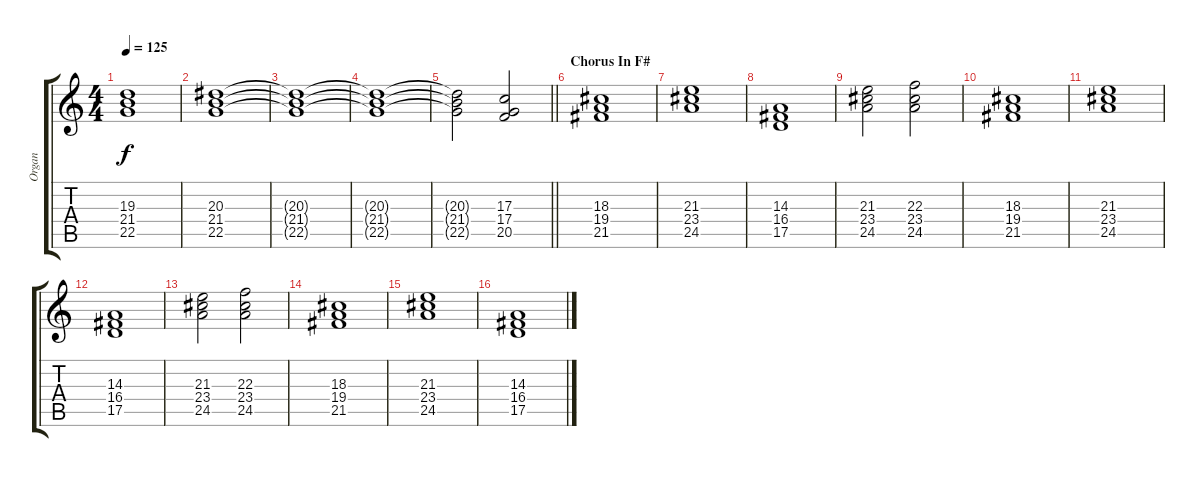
\track ("Organ" "Organ") {instrument drawbarorgan}
\staff {score tabs}
\tuning (E4 B3 G3 D3 A2 E2) {hide}
\ts (4 4)
\tempo 125
\clef g2
\ks c
(19.3 21.4 22.5).1{dy f} |
(20.3 21.4 22.5).1 |
(20.3{t} 21.4{t} 22.5{t}).1 |
(20.3{t} 21.4{t} 22.5{t}).1 |
\barLineRight lightlight
(20.3{t} 21.4{t} 22.5{t}).2 (17.3 17.4 20.5).2 |
\section ("" "Chorus In F#")
(18.3 19.4 21.5).1{volume 8} |
(21.3 23.4 24.5).1 |
(14.3 16.4 17.5).1 |
(21.3 23.4 24.5).2 (22.3 23.4 24.5).2 |
(18.3 19.4 21.5).1 |
(21.3 23.4 24.5).1 |
(14.3 16.4 17.5).1 |
(21.3 23.4 24.5).2 (22.3 23.4 24.5).2 |
(18.3 19.4 21.5).1 |
(21.3 23.4 24.5).1 |
(14.3 16.4 17.5).1
